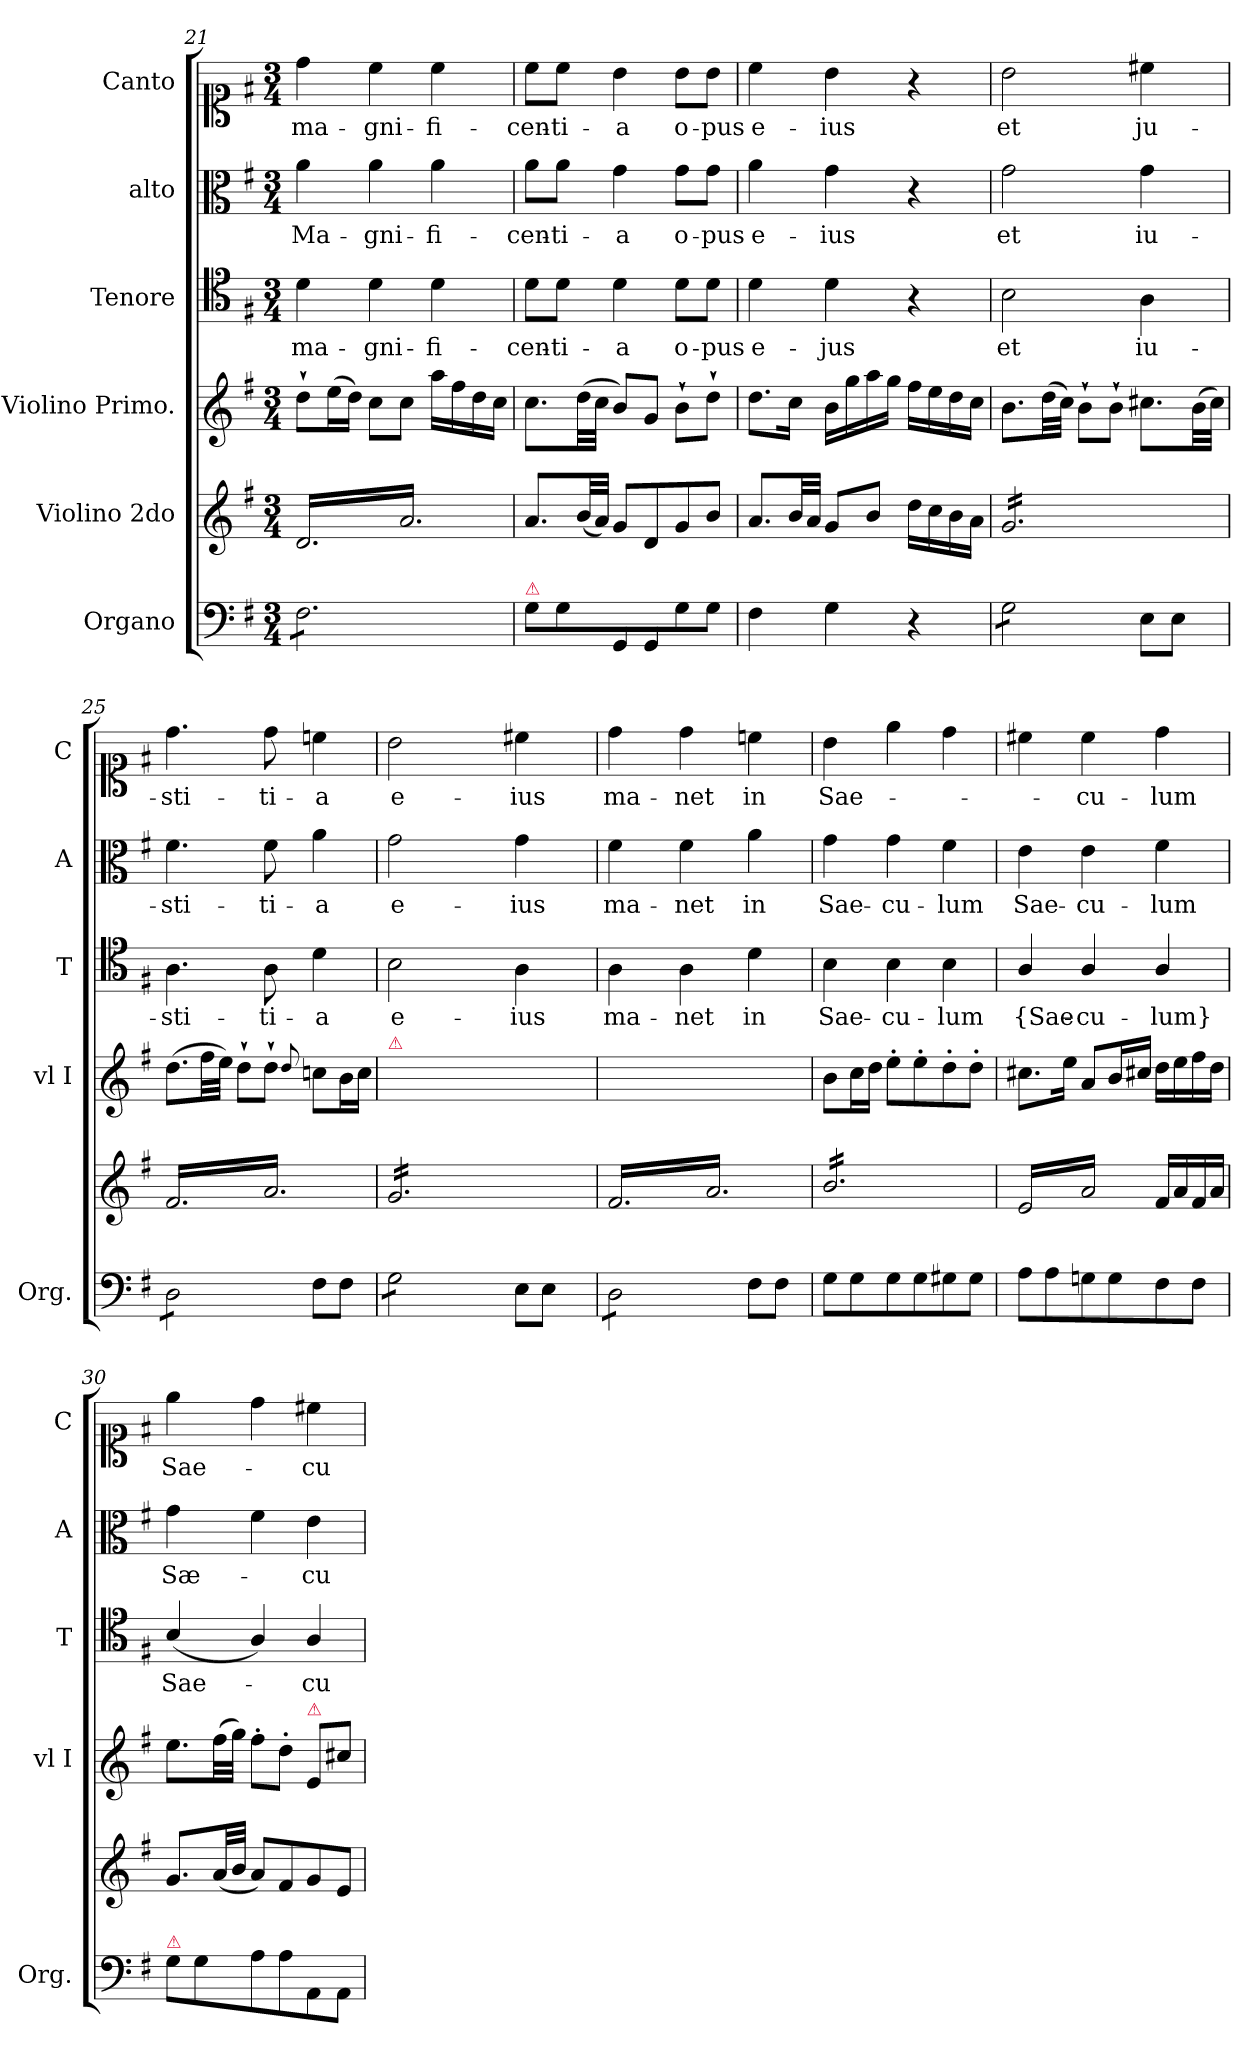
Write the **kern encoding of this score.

**kern	**kern	**kern	**kern	**text	**kern	**text	**kern	**text
*part6	*part5	*part4	*part3	*part3	*part2	*part2	*part1	*part1
*staff6	*staff5	*staff4	*staff3	*staff3	*staff2	*staff2	*staff1	*staff1
*I"Organo	*I"Violino 2do	*I"Violino Primo.	*I"Tenore	*	*I"alto	*	*I"Canto	*
*I'Org.	*	*I'vl I	*I'T	*	*I'A	*	*I'C	*
*clefF4	*clefG2	*clefG2	*clefC4	*	*clefC3	*	*clefC1	*
*k[f#]	*k[f#]	*k[f#]	*k[f#]	*	*k[f#]	*	*k[f#]	*
*M3/4	*M3/4	*M3/4	*M3/4	*	*M3/4	*	*M3/4	*
=21	=21	=21	=21	=21	=21	=21	=21	=21
*tremolo	*	*	*	*	*	*	*	*
*	*tremolo	*	*	*	*	*	*	*
8F#\L	16d/LL	8dd`\L	4d\	ma-	4a\	Ma-	4dd\	ma-
.	16a/	.	.	.	.	.	.	.
8F#\	16d/	(16ee\L	.	.	.	.	.	.
.	16a/	16dd\JJ)	.	.	.	.	.	.
8F#\	16d/	8cc\L	4d\	-gni-	4a\	-gni-	4cc\	-gni-
.	16a/	.	.	.	.	.	.	.
8F#\	16d/	8cc\J	.	.	.	.	.	.
.	16a/	.	.	.	.	.	.	.
8F#\	16d/	16aa\LL	4d\	-fi-	4a\	-fi-	4cc\	-fi-
.	16a/	16ff#\	.	.	.	.	.	.
8F#\J	16d/	16dd\	.	.	.	.	.	.
*Xtremolo	*	*	*	*	*	*	*	*
.	16a/JJ	16cc\JJ	.	.	.	.	.	.
*	*Xtremolo	*	*	*	*	*	*	*
=22	=22	=22	=22	=22	=22	=22	=22	=22
!LO:TX:a:color=crimson:t=⚠	!	!	!	!	!	!	!	!
8G\L	8.a/L	8.cc\L	8d\L	-cen-	8a\L	-cen-	8cc\L	-cen-
.	.	.	.	.	.	.	.	.
8G\	.	.	8d\J	-ti-	8a\J	-ti-	8cc\J	-ti-
.	(32b/LL	(32dd\LL	.	.	.	.	.	.
.	32a/JJJ)	32cc\JJJ	.	.	.	.	.	.
8GG/	8g/L	8b/L)	4d\	-a	4g\	-a	4b\	-a
.	.	.	.	.	.	.	.	.
8GG/	8d/	8g/J	.	.	.	.	.	.
8G\	8g/	8b`\L	8d\L	o-	8g\L	o-	8b\L	o-
8G\J	8b/J	8dd`\J	8d\J	-pus	8g\J	-pus	8b\J	-pus
=23	=23	=23	=23	=23	=23	=23	=23	=23
4F#\	8.a/L	8.dd\L	4d\	e-	4a\	e-	4cc\	e-
.	32b/LL	16cc\Jk	.	.	.	.	.	.
.	32a/JJJ	.	.	.	.	.	.	.
4G\	8g/L	16b\LL	4d\	-jus	4g\	-ius	4b\	-ius
.	.	16gg\	.	.	.	.	.	.
.	8b/J	16aa\	.	.	.	.	.	.
.	.	16gg\JJ	.	.	.	.	.	.
4r	16dd\LL	16ff#\LL	4r	.	4r	.	4r	.
.	16cc\	16ee\	.	.	.	.	.	.
.	16b\	16dd\	.	.	.	.	.	.
.	16a\JJ	16cc\JJ	.	.	.	.	.	.
=24	=24	=24	=24	=24	=24	=24	=24	=24
*tremolo	*	*	*	*	*	*	*	*
*	*tremolo	*	*	*	*	*	*	*
8G\L	16g/LL	8.b\L	2B\	et	2g\	et	2b\	et
.	16g/	.	.	.	.	.	.	.
8G\	16g/	.	.	.	.	.	.	.
.	16g/	(32dd\LL	.	.	.	.	.	.
.	.	32cc\JJJ)	.	.	.	.	.	.
8G\	16g/	8b`\L	.	.	.	.	.	.
.	16g/	.	.	.	.	.	.	.
8G\J	16g/	8b`\J	.	.	.	.	.	.
*Xtremolo	*	*	*	*	*	*	*	*
.	16g/	.	.	.	.	.	.	.
8E\L	16g/	8.cc#X\L	4A\	iu-	4g\	iu-	4cc#X\	ju-
.	16g/	.	.	.	.	.	.	.
8E\J	16g/	.	.	.	.	.	.	.
.	16g/JJ	(32b\LL	.	.	.	.	.	.
.	.	32cc#\JJJ)	.	.	.	.	.	.
=25	=25	=25	=25	=25	=25	=25	=25	=25
*tremolo	*	*	*	*	*	*	*	*
8D\L	16f#/LL	(8.dd\L	4.A\	-sti-	4.f#\	-sti-	4.dd\	-sti-
.	16a/	.	.	.	.	.	.	.
8D\	16f#/	.	.	.	.	.	.	.
.	16a/	32ff#\LL	.	.	.	.	.	.
.	.	32ee\JJJ)	.	.	.	.	.	.
8D\	16f#/	8dd`\L	.	.	.	.	.	.
.	16a/	.	.	.	.	.	.	.
8D\J	16f#/	8dd`\J	8A\	-ti-	8f#\	-ti-	8dd\	-ti-
*Xtremolo	*	*	*	*	*	*	*	*
.	16a/	.	.	.	.	.	.	.
.	.	8qqdd/	.	.	.	.	.	.
8F#\L	16f#/	8ccn\L	4d\	-a	4a\	-a	4ccn\	-a
.	16a/	.	.	.	.	.	.	.
8F#\J	16f#/	16b\L	.	.	.	.	.	.
.	16a/JJ	16cc\JJ	.	.	.	.	.	.
=26	=26	=26	=26	=26	=26	=26	=26	=26
!	!	!LO:TX:a:color=crimson:t=⚠	!	!	!	!	!	!
*tremolo	*	*	*	*	*	*	*	*
8G\L	16g/LL	8.b\Lyy	2B\	e-	2g\	e-	2b\	e-
.	16g/	.	.	.	.	.	.	.
8G\	16g/	.	.	.	.	.	.	.
.	16g/	(32dd\LLyy	.	.	.	.	.	.
.	.	32cc\JJJyy)	.	.	.	.	.	.
8G\	16g/	8b`\Lyy	.	.	.	.	.	.
.	16g/	.	.	.	.	.	.	.
8G\J	16g/	8b`\Jyy	.	.	.	.	.	.
*Xtremolo	*	*	*	*	*	*	*	*
.	16g/	.	.	.	.	.	.	.
8E\L	16g/	8.cc#X\Lyy	4A\	-ius	4g\	-ius	4cc#X\	-ius
.	16g/	.	.	.	.	.	.	.
8E\J	16g/	.	.	.	.	.	.	.
.	16g/JJ	(32b\LLyy	.	.	.	.	.	.
.	.	32cc#\JJJyy)	.	.	.	.	.	.
=27	=27	=27	=27	=27	=27	=27	=27	=27
*tremolo	*	*	*	*	*	*	*	*
8D\L	16f#/LL	(8.dd\Lyy	4A\	ma-	4f#\	ma-	4dd\	ma-
.	16a/	.	.	.	.	.	.	.
8D\	16f#/	.	.	.	.	.	.	.
.	16a/	32ff#\LLyy	.	.	.	.	.	.
.	.	32ee\JJJyy)	.	.	.	.	.	.
8D\	16f#/	8dd`\Lyy	4A\	-net	4f#\	-net	4dd\	-net
.	16a/	.	.	.	.	.	.	.
8D\J	16f#/	8dd`\Jyy	.	.	.	.	.	.
*Xtremolo	*	*	*	*	*	*	*	*
.	16a/	.	.	.	.	.	.	.
.	.	8qqdd/yy	.	.	.	.	.	.
8F#\L	16f#/	8ccn\Lyy	4d\	in	4a\	in	4ccn\	in
.	16a/	.	.	.	.	.	.	.
8F#\J	16f#/	16b\Lyy	.	.	.	.	.	.
.	16a/JJ	16cc\JJyy	.	.	.	.	.	.
=28	=28	=28	=28	=28	=28	=28	=28	=28
8G\L	16b/LL	8b\L	4B\	Sae-	4g\	Sae-	4b\	Sae-
.	16b/	.	.	.	.	.	.	.
8G\	16b/	16cc\L	.	.	.	.	.	.
.	16b/	16dd\JJ	.	.	.	.	.	.
8G\	16b/	8ee'\L	4B\	-cu-	4g\	-cu-	4ee\	.
.	16b/	.	.	.	.	.	.	.
8G\	16b/	8ee'\	.	.	.	.	.	.
.	16b/	.	.	.	.	.	.	.
8G#X\	16b/	8dd'\	4B\	-lum	4f#\	-lum	4dd\	.
.	16b/	.	.	.	.	.	.	.
8G#\J	16b/	8dd'\J	.	.	.	.	.	.
.	16b/JJ	.	.	.	.	.	.	.
=29	=29	=29	=29	=29	=29	=29	=29	=29
8A\L	16e/LL	8.cc#X\L	4A/	{Sae-	4e\	Sae-	4cc#X\	.
.	16a/	.	.	.	.	.	.	.
8A\	16e/	.	.	.	.	.	.	.
.	16a/	16ee\Jk	.	.	.	.	.	.
8Gn\	16e/	8a/L	4A/	-cu-	4e\	-cu-	4cc#\	-cu-
.	16a/	.	.	.	.	.	.	.
8G\	16e/	16b/L	.	.	.	.	.	.
.	16a/JJ	16cc#X/JJ	.	.	.	.	.	.
*	*Xtremolo	*	*	*	*	*	*	*
8F#\	16f#/LL	16dd\LL	4A/	-lum}	4f#\	-lum	4dd\	-lum
.	16a/	16ee\	.	.	.	.	.	.
8F#\J	16f#/	16ff#\	.	.	.	.	.	.
.	16a/JJ	16dd\JJ	.	.	.	.	.	.
=30	=30	=30	=30	=30	=30	=30	=30	=30
!LO:TX:a:color=crimson:t=⚠	!	!	!	!	!	!	!	!
8G\L	8.g/L	8.ee\L	(4B/	Sae-	4g\	Sæ-	4ee\	Sae-
8G\	.	.	.	.	.	.	.	.
.	(32a/LL	(32ff#\LL	.	.	.	.	.	.
.	32b/JJJ	32gg\JJJ)	.	.	.	.	.	.
8A\	8a/L)	8ff#'\L	4A/)	.	4f#\	.	4dd\	.
8A\	8f#/	8dd'\J	.	.	.	.	.	.
!	!	!LO:TX:a:color=crimson:t=⚠	!	!	!	!	!	!
8AA/	8g/	8e/L	4A/	-cu-	4e\	-cu-	4cc#X\	-cu-
8AA/J	8e/J	8cc#X\J	.	.	.	.	.	.
=	=	=	=	=	=	=	=	=
*-	*-	*-	*-	*-	*-	*-	*-	*-
